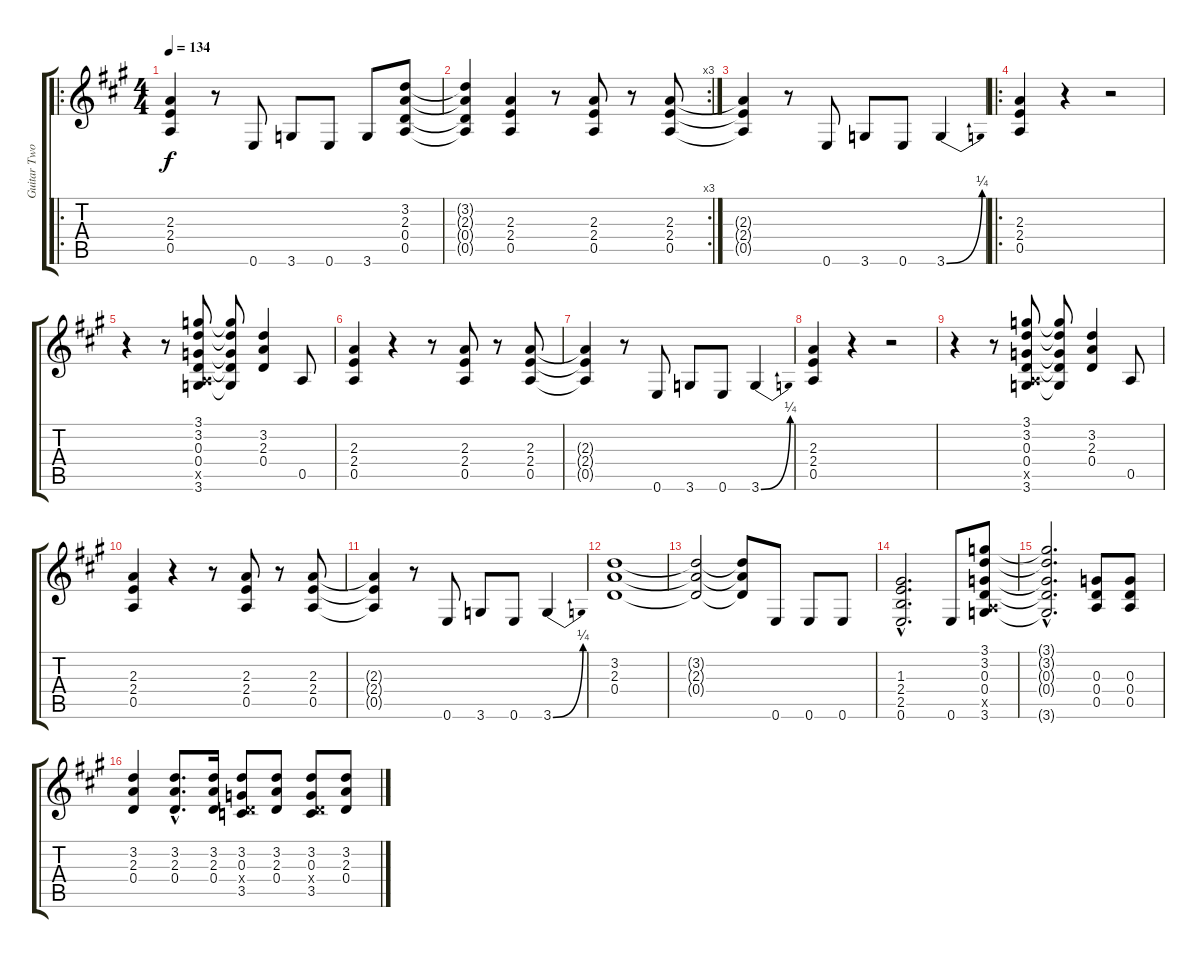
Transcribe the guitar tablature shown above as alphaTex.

\track ("Guitar Two" "Guitar Two") {instrument distortionguitar}
\staff {score tabs}
\tuning (E4 B3 G3 D3 A2 E2) {hide}
\ro
\ts (4 4)
\tempo 134
\clef g2
\ks a
(2.3{t} 2.4{t} 0.5{t}).4{dy f} r.8 0.6.8 3.6.8 0.6.8 3.6.8 (3.2 2.3 0.4 0.5).8 |
\rc 3
(3.2{t} 2.3{t} 0.4{t} 0.5{t}).4 (2.3 2.4 0.5).4 r.8 (2.3 2.4 0.5).8 r.8 (2.3 2.4 0.5).8 |
(2.3{t} 2.4{t} 0.5{t}).4 r.8 0.6.8 3.6.8 0.6.8 3.6{be (bend 0 0 60 1)}.4 |
\ro
(2.3 2.4 0.5).4 r.4 r.2 |
r.4 r.8 (3.1 3.2 0.3 0.4 0.5{x} 3.6).8 (3.1{t} 3.2{t} 0.3{t} 0.4{t} 3.6{t}).8 (3.2 2.3 0.4).4 0.5.8 |
(2.3 2.4 0.5).4 r.4 r.8 (2.3 2.4 0.5).8 r.8 (2.3 2.4 0.5).8 |
(2.3{t} 2.4{t} 0.5{t}).4 r.8 0.6.8 3.6.8 0.6.8 3.6{be (bend 0 0 60 1)}.4 |
(2.3 2.4 0.5).4 r.4 r.2 |
r.4 r.8 (3.1 3.2 0.3 0.4 0.5{x} 3.6).8 (3.1{t} 3.2{t} 0.3{t} 0.4{t} 3.6{t}).8 (3.2 2.3 0.4).4 0.5.8 |
(2.3 2.4 0.5).4 r.4 r.8 (2.3 2.4 0.5).8 r.8 (2.3 2.4 0.5).8 |
(2.3{t} 2.4{t} 0.5{t}).4 r.8 0.6.8 3.6.8 0.6.8 3.6{be (bend 0 0 60 1)}.4 |
(3.2 2.3 0.4).1 |
(3.2{t} 2.3{t} 0.4{t}).2 (3.2{t} 2.3{t} 0.4{t}).8 0.6.8 0.6.8 0.6.8 |
(1.3{hac} 2.4{hac} 2.5{hac} 0.6{hac}).2{d} 0.6.8 (3.1 3.2 0.3 0.4 0.5{x} 3.6).8 |
(3.1{hac t} 3.2{hac t} 0.3{hac t} 0.4{hac t} 3.6{hac t}).2{d} (0.3 0.4 0.5).8 (0.3 0.4 0.5).8 |
(3.2 2.3 0.4).4 (3.2{hac} 2.3{hac} 0.4{hac}).8{d} (3.2 2.3 0.4).16 (3.2 0.3 0.4{x} 3.5).8 (3.2 2.3 0.4).8 (3.2 0.3 0.4{x} 3.5).8 (3.2 2.3 0.4).8
